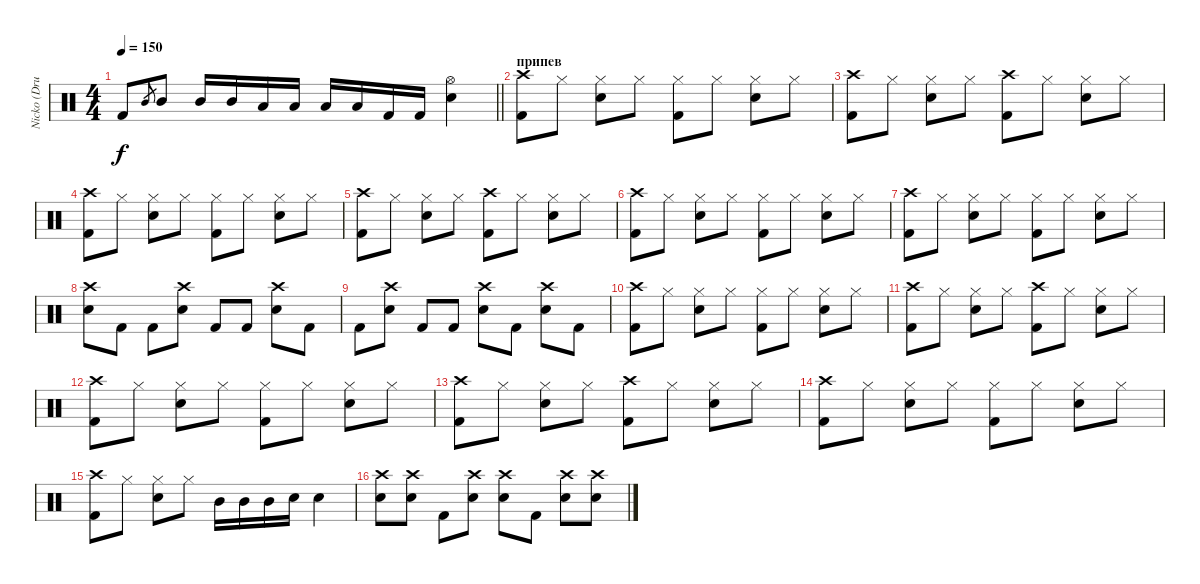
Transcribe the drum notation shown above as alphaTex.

\track ("Nicko (Drums)" "Nicko (Dru") {instrument percussion}
\staff {score}
\articulation defaults
\ts (4 4)
\tempo 150
\clef neutral
\barLineRight lightlight
\ks c "Kick (hit) 2".8{dy f} "Mid Tom (hit)".8{gr} "Mid Tom (hit)".8 "Mid Tom (hit)".16 "Mid Tom (hit)".16 "Low Tom (hit)".16 "Low Tom (hit)".16 "Low Floor Tom (hit)".16 "Low Floor Tom (hit)".16 "Kick (hit) 2".16 "Kick (hit) 2".16
("Hi-Hat (open)" "Snare (hit) 2").4 |
\section ("" "припев")
("Crash high (hit)" "Kick (hit) 2").8 "Hi-Hat (closed)".8 ("Hi-Hat (closed)" "Snare (hit) 2").8 "Hi-Hat (closed)".8 ("Hi-Hat (closed)" "Kick (hit) 2").8 "Hi-Hat (closed)".8 ("Hi-Hat (closed)" "Snare (hit) 2").8 "Hi-Hat (closed)".8 |
("Crash high (hit)" "Kick (hit) 2").8 "Hi-Hat (closed)".8 ("Hi-Hat (closed)" "Snare (hit) 2").8 "Hi-Hat (closed)".8 ("Crash high (hit)" "Kick (hit) 2").8 "Hi-Hat (closed)".8 ("Hi-Hat (closed)" "Snare (hit) 2").8 "Hi-Hat (closed)".8 |
("Crash high (hit)" "Kick (hit) 2").8 "Hi-Hat (closed)".8 ("Hi-Hat (closed)" "Snare (hit) 2").8 "Hi-Hat (closed)".8 ("Hi-Hat (closed)" "Kick (hit) 2").8 "Hi-Hat (closed)".8 ("Hi-Hat (closed)" "Snare (hit) 2").8 "Hi-Hat (closed)".8 |
("Crash high (hit)" "Kick (hit) 2").8 "Hi-Hat (closed)".8 ("Hi-Hat (closed)" "Snare (hit) 2").8 "Hi-Hat (closed)".8 ("Crash high (hit)" "Kick (hit) 2").8 "Hi-Hat (closed)".8 ("Hi-Hat (closed)" "Snare (hit) 2").8 "Hi-Hat (closed)".8 |
("Crash high (hit)" "Kick (hit) 2").8 "Hi-Hat (closed)".8 ("Hi-Hat (closed)" "Snare (hit) 2").8 "Hi-Hat (closed)".8 ("Hi-Hat (closed)" "Kick (hit) 2").8 "Hi-Hat (closed)".8 ("Hi-Hat (closed)" "Snare (hit) 2").8 "Hi-Hat (closed)".8 |
("Crash high (hit)" "Kick (hit) 2").8 "Hi-Hat (closed)".8 ("Hi-Hat (closed)" "Snare (hit) 2").8 "Hi-Hat (closed)".8 ("Hi-Hat (closed)" "Kick (hit) 2").8 "Hi-Hat (closed)".8 ("Hi-Hat (closed)" "Snare (hit) 2").8 "Hi-Hat (closed)".8 |
("Crash high (hit)" "Snare (hit) 2").8 "Kick (hit) 2".8 "Kick (hit) 2".8 ("Crash high (hit)" "Snare (hit) 2").8 "Kick (hit) 2".8 "Kick (hit) 2".8 ("Crash high (hit)" "Snare (hit) 2").8 "Kick (hit) 2".8 |
"Kick (hit) 2".8 ("Crash high (hit)" "Snare (hit) 2").8 "Kick (hit) 2".8 "Kick (hit) 2".8 ("Crash high (hit)" "Snare (hit) 2").8 "Kick (hit) 2".8 ("Crash high (hit)" "Snare (hit) 2").8 "Kick (hit) 2".8 |
("Crash high (hit)" "Kick (hit) 2").8 "Hi-Hat (closed)".8 ("Hi-Hat (closed)" "Snare (hit) 2").8 "Hi-Hat (closed)".8 ("Hi-Hat (closed)" "Kick (hit) 2").8 "Hi-Hat (closed)".8 ("Hi-Hat (closed)" "Snare (hit) 2").8 "Hi-Hat (closed)".8 |
("Crash high (hit)" "Kick (hit) 2").8 "Hi-Hat (closed)".8 ("Hi-Hat (closed)" "Snare (hit) 2").8 "Hi-Hat (closed)".8 ("Crash high (hit)" "Kick (hit) 2").8 "Hi-Hat (closed)".8 ("Hi-Hat (closed)" "Snare (hit) 2").8 "Hi-Hat (closed)".8 |
("Crash high (hit)" "Kick (hit) 2").8 "Hi-Hat (closed)".8 ("Hi-Hat (closed)" "Snare (hit) 2").8 "Hi-Hat (closed)".8 ("Hi-Hat (closed)" "Kick (hit) 2").8 "Hi-Hat (closed)".8 ("Hi-Hat (closed)" "Snare (hit) 2").8 "Hi-Hat (closed)".8 |
("Crash high (hit)" "Kick (hit) 2").8 "Hi-Hat (closed)".8 ("Hi-Hat (closed)" "Snare (hit) 2").8 "Hi-Hat (closed)".8 ("Crash high (hit)" "Kick (hit) 2").8 "Hi-Hat (closed)".8 ("Hi-Hat (closed)" "Snare (hit) 2").8 "Hi-Hat (closed)".8 |
("Crash high (hit)" "Kick (hit) 2").8 "Hi-Hat (closed)".8 ("Hi-Hat (closed)" "Snare (hit) 2").8 "Hi-Hat (closed)".8 ("Hi-Hat (closed)" "Kick (hit) 2").8 "Hi-Hat (closed)".8 ("Hi-Hat (closed)" "Snare (hit) 2").8 "Hi-Hat (closed)".8 |
("Crash high (hit)" "Kick (hit) 2").8 "Hi-Hat (closed)".8 ("Hi-Hat (closed)" "Snare (hit) 2").8 "Hi-Hat (closed)".8 "Mid Tom (hit)".16 "Mid Tom (hit)".16 "Mid Tom (hit)".16 "Snare (hit) 2".16 "Snare (hit) 2".4 |
("Crash high (hit)" "Snare (hit) 2").8 ("Crash high (hit)" "Snare (hit) 2").8 "Kick (hit) 2".8 ("Crash high (hit)" "Snare (hit) 2").8 ("Crash high (hit)" "Snare (hit) 2").8 "Kick (hit) 2".8 ("Crash high (hit)" "Snare (hit) 2").8 ("Crash high (hit)" "Snare (hit) 2").8
